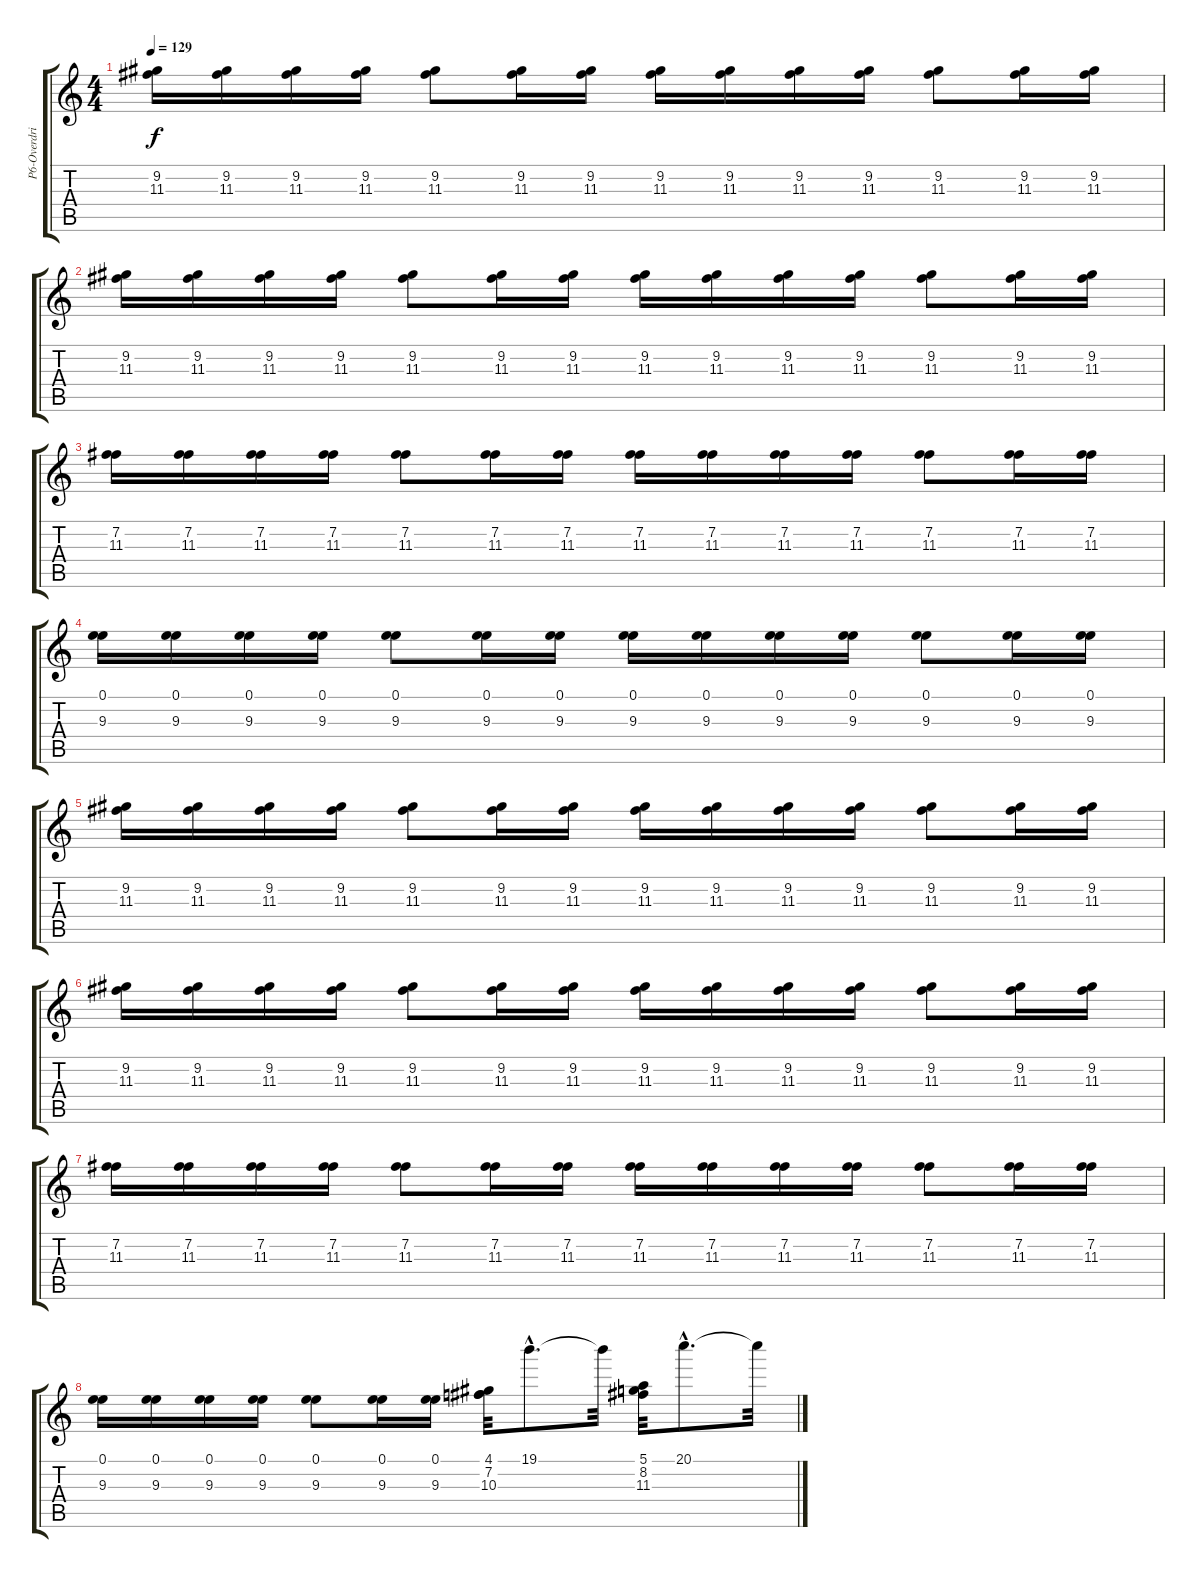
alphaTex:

\track ("P6-Overdriven Guitar" "P6-Overdri") {instrument overdrivenguitar}
\staff {score tabs}
\tuning (E4 B3 G3 D3 A2 E2) {hide}
\ts (4 4)
\tempo 129
\clef g2
\ks c
(9.2 11.3).16{dy f} (9.2 11.3).16 (9.2 11.3).16 (9.2 11.3).16 (9.2 11.3).8 (9.2 11.3).16 (9.2 11.3).16 (9.2 11.3).16 (9.2 11.3).16 (9.2 11.3).16 (9.2 11.3).16 (9.2 11.3).8 (9.2 11.3).16 (9.2 11.3).16 |
(9.2 11.3).16 (9.2 11.3).16 (9.2 11.3).16 (9.2 11.3).16 (9.2 11.3).8 (9.2 11.3).16 (9.2 11.3).16 (9.2 11.3).16 (9.2 11.3).16 (9.2 11.3).16 (9.2 11.3).16 (9.2 11.3).8 (9.2 11.3).16 (9.2 11.3).16 |
(7.2 11.3).16 (7.2 11.3).16 (7.2 11.3).16 (7.2 11.3).16 (7.2 11.3).8 (7.2 11.3).16 (7.2 11.3).16 (7.2 11.3).16 (7.2 11.3).16 (7.2 11.3).16 (7.2 11.3).16 (7.2 11.3).8 (7.2 11.3).16 (7.2 11.3).16 |
(0.1 9.3).16 (0.1 9.3).16 (0.1 9.3).16 (0.1 9.3).16 (0.1 9.3).8 (0.1 9.3).16 (0.1 9.3).16 (0.1 9.3).16 (0.1 9.3).16 (0.1 9.3).16 (0.1 9.3).16 (0.1 9.3).8 (0.1 9.3).16 (0.1 9.3).16 |
(9.2 11.3).16 (9.2 11.3).16 (9.2 11.3).16 (9.2 11.3).16 (9.2 11.3).8 (9.2 11.3).16 (9.2 11.3).16 (9.2 11.3).16 (9.2 11.3).16 (9.2 11.3).16 (9.2 11.3).16 (9.2 11.3).8 (9.2 11.3).16 (9.2 11.3).16 |
(9.2 11.3).16 (9.2 11.3).16 (9.2 11.3).16 (9.2 11.3).16 (9.2 11.3).8 (9.2 11.3).16 (9.2 11.3).16 (9.2 11.3).16 (9.2 11.3).16 (9.2 11.3).16 (9.2 11.3).16 (9.2 11.3).8 (9.2 11.3).16 (9.2 11.3).16 |
(7.2 11.3).16 (7.2 11.3).16 (7.2 11.3).16 (7.2 11.3).16 (7.2 11.3).8 (7.2 11.3).16 (7.2 11.3).16 (7.2 11.3).16 (7.2 11.3).16 (7.2 11.3).16 (7.2 11.3).16 (7.2 11.3).8 (7.2 11.3).16 (7.2 11.3).16 |
(0.1 9.3).16 (0.1 9.3).16 (0.1 9.3).16 (0.1 9.3).16 (0.1 9.3).8 (0.1 9.3).16 (0.1 9.3).16 (4.1 7.2 10.3).32 19.1{hac}.8{d} 19.1{t}.32 (5.1 8.2 11.3).32 20.1{hac}.8{d} 20.1{t}.32
